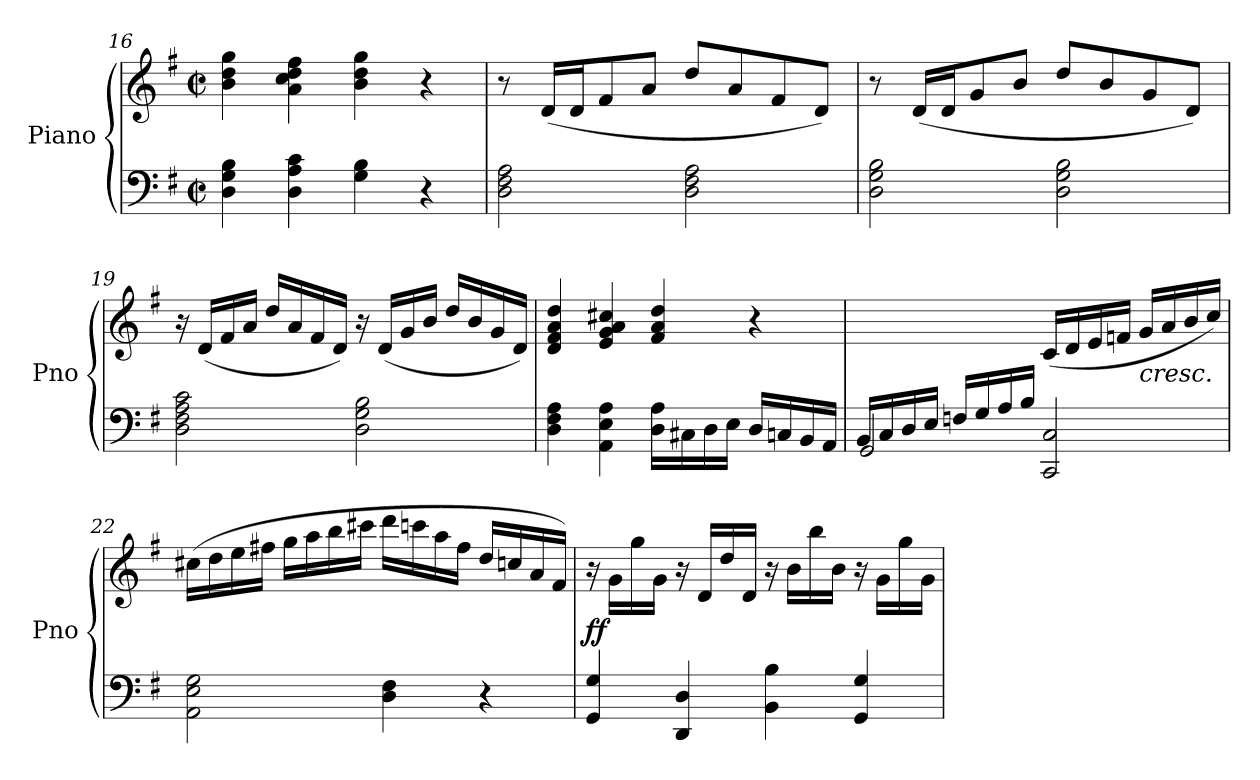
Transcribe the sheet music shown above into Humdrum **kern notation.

**kern	**kern	**dynam
*part1	*part1	*part1
*staff2	*staff1	*staff1/2
*I"Piano	*	*
*I'Pno	*	*
*clefF4	*clefG2	*
*k[f#]	*k[f#]	*
*M2/2	*M2/2	*
*met(c|)	*met(c|)	*
=16	=16	=16
4D\ 4G\ 4B\	4b\ 4dd\ 4gg\	.
4D\ 4A\ 4c\	4a\ 4cc\ 4dd\ 4ff#\	.
4G\ 4B\	4b\ 4dd\ 4gg\	.
4r	4r	.
=17	=17	=17
2D\ 2F#\ 2A\	8r	.
.	(<16d/LL	.
.	16d/J	.
.	8f#/	.
.	8a/J	.
2D\ 2F#\ 2A\	8dd/L	.
.	8a/	.
.	8f#/	.
.	8d/J)	.
!!LO:LB:g=z
=18	=18	=18
2D\ 2G\ 2B\	8r	.
.	(<16d/LL	.
.	16d/J	.
.	8g/	.
.	8b/J	.
2D\ 2G\ 2B\	8dd/L	.
.	8b/	.
.	8g/	.
.	8d/J)	.
=19	=19	=19
2D\ 2F#\ 2A\ 2c\	16r	.
.	(<16d/LL	.
.	16f#/	.
.	16a/JJ	.
.	16dd/LL	.
.	16a/	.
.	16f#/	.
.	16d/JJ)	.
2D\ 2G\ 2B\	16r	.
.	(<16d/LL	.
.	16g/	.
.	16b/JJ	.
.	16dd/LL	.
.	16b/	.
.	16g/	.
.	16d/JJ)	.
=20	=20	=20
4D\ 4F#\ 4A\	4d/ 4f#/ 4a/ 4dd/	.
4AA\ 4E\ 4A\	4e/ 4g/ 4a/ 4cc#X/	.
16D\ 16A\LL	4f#/ 4a/ 4dd/	.
16C#X\	.	.
16D\	.	.
16E\JJ	.	.
16D/LL	4r	.
16Cn/	.	.
16BB/	.	.
16AA/JJ	.	.
!!LO:LB:g=z
=21	=21	=21
*^	*	*
16BB/LL	2GG/	2ryy	.
16C/	.	.	.
16D/	.	.	.
16E/JJ	.	.	.
16Fn/LL	.	.	.
16G/	.	.	.
16A/	.	.	.
16B/JJ	.	.	.
2ryy	2CC/ 2C/	(<16c/LL	.
.	.	16d/	.
.	.	16e/	.
.	.	16fn/JJ	.
!	!	!LO:TX:b:i:t=cresc.	!
.	.	16g/LL	.
.	.	16a/	.
.	.	16b/	.
.	.	16cc/JJ)	.
*v	*v	*	*
=22	=22	=22
2AA\ 2E\ 2G\	(>16cc#X\LL	.
.	16dd\	.
.	16ee\	.
.	16ff#X\JJ	.
.	16gg\LL	.
.	16aa\	.
.	16bb\	.
.	16ccc#X\JJ	.
4D\ 4F#\	16ddd\LL	.
.	16cccn\	.
.	16aa\	.
.	16ff#\JJ	.
4r	16dd/LL	.
.	16ccn/	.
.	16a/	.
.	16f#/JJ)	.
=23	=23	=23
!	!	!LO:DY:b
4GG/ 4G/	16r	ff
.	16g\LL	.
.	16gg\	.
.	16g\JJ	.
4DD/ 4D/	16r	.
.	16d/LL	.
.	16dd/	.
.	16d/JJ	.
4BB\ 4B\	16r	.
.	16b\LL	.
.	16bb\	.
.	16b\JJ	.
4GG/ 4G/	16r	.
.	16g\LL	.
.	16gg\	.
.	16g\JJ	.
=	=	=
*-	*-	*-
